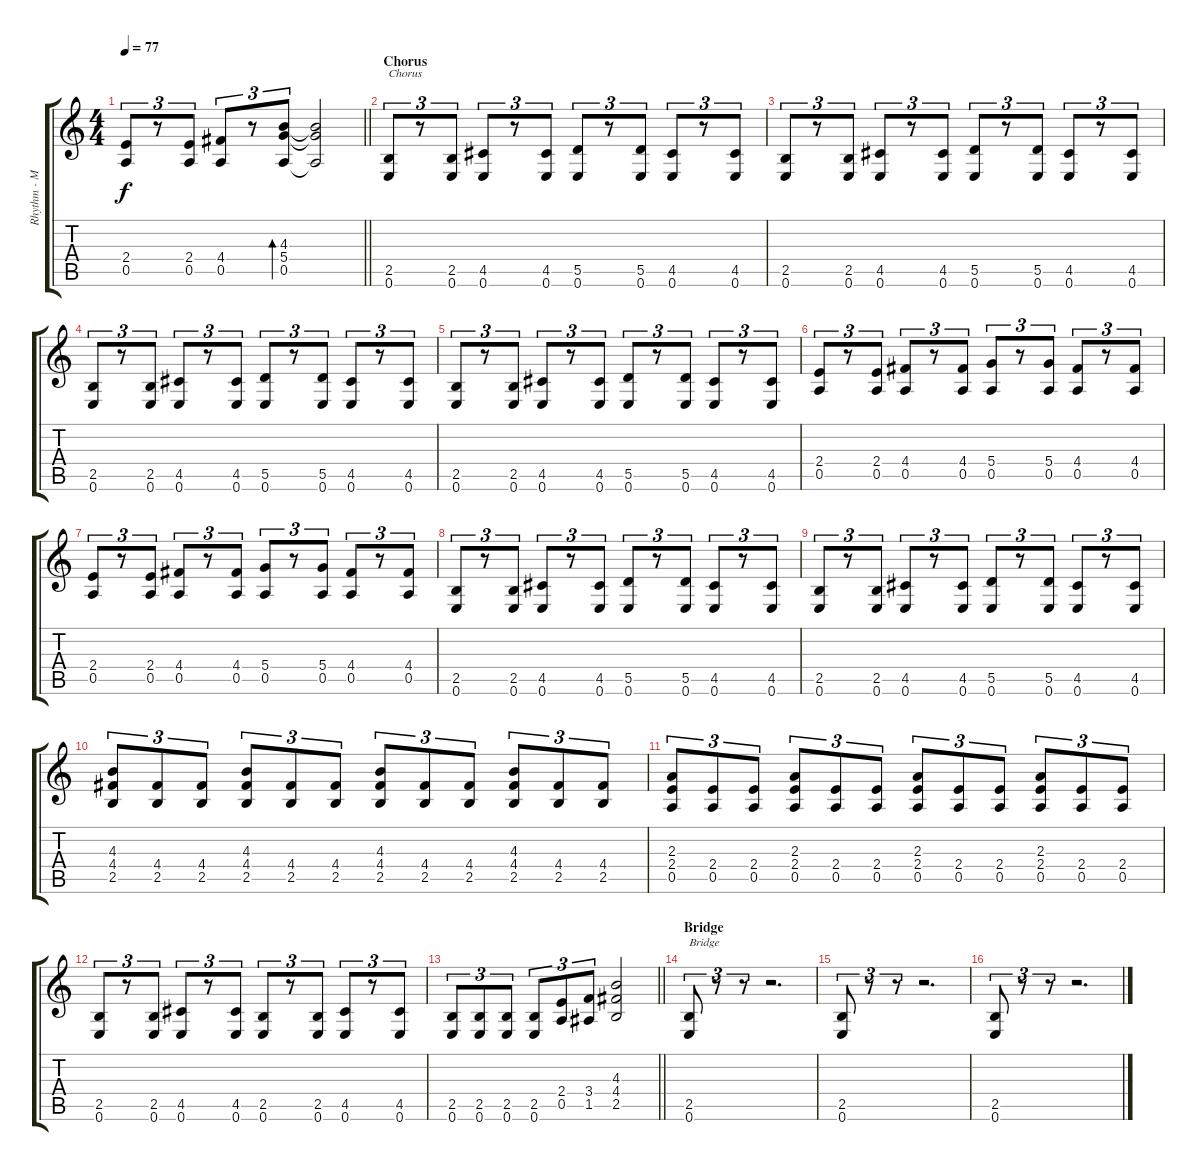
\track ("Rhythm - Malcolm" "Rhythm - M") {instrument overdrivenguitar}
\staff {score tabs}
\tuning (E4 B3 G3 D3 A2 E2) {hide}
\ts (4 4)
\tempo 77
\clef g2
\barLineRight lightlight
\ks c
(2.4 0.5).8{tu (3 2) dy f} r.8{tu (3 2)} (2.4 0.5).8{tu (3 2)} (4.4 0.5).8{tu (3 2)} r.8{tu (3 2)} (4.3 5.4 0.5).8{tu (3 2) bd 120} (4.3{t} 5.4{t} 0.5{t}).2 |
\section ("" "Chorus")
(2.5 0.6).8{tu (3 2) txt "Chorus" volume 13 instrument overdrivenguitar} r.8{tu (3 2)} (2.5 0.6).8{tu (3 2)} (4.5 0.6).8{tu (3 2)} r.8{tu (3 2)} (4.5 0.6).8{tu (3 2)} (5.5 0.6).8{tu (3 2)} r.8{tu (3 2)} (5.5 0.6).8{tu (3 2)} (4.5 0.6).8{tu (3 2)} r.8{tu (3 2)} (4.5 0.6).8{tu (3 2)} |
(2.5 0.6).8{tu (3 2)} r.8{tu (3 2)} (2.5 0.6).8{tu (3 2)} (4.5 0.6).8{tu (3 2)} r.8{tu (3 2)} (4.5 0.6).8{tu (3 2)} (5.5 0.6).8{tu (3 2)} r.8{tu (3 2)} (5.5 0.6).8{tu (3 2)} (4.5 0.6).8{tu (3 2)} r.8{tu (3 2)} (4.5 0.6).8{tu (3 2)} |
(2.5 0.6).8{tu (3 2)} r.8{tu (3 2)} (2.5 0.6).8{tu (3 2)} (4.5 0.6).8{tu (3 2)} r.8{tu (3 2)} (4.5 0.6).8{tu (3 2)} (5.5 0.6).8{tu (3 2)} r.8{tu (3 2)} (5.5 0.6).8{tu (3 2)} (4.5 0.6).8{tu (3 2)} r.8{tu (3 2)} (4.5 0.6).8{tu (3 2)} |
(2.5 0.6).8{tu (3 2)} r.8{tu (3 2)} (2.5 0.6).8{tu (3 2)} (4.5 0.6).8{tu (3 2)} r.8{tu (3 2)} (4.5 0.6).8{tu (3 2)} (5.5 0.6).8{tu (3 2)} r.8{tu (3 2)} (5.5 0.6).8{tu (3 2)} (4.5 0.6).8{tu (3 2)} r.8{tu (3 2)} (4.5 0.6).8{tu (3 2)} |
(2.4 0.5).8{tu (3 2)} r.8{tu (3 2)} (2.4 0.5).8{tu (3 2)} (4.4 0.5).8{tu (3 2)} r.8{tu (3 2)} (4.4 0.5).8{tu (3 2)} (5.4 0.5).8{tu (3 2)} r.8{tu (3 2)} (5.4 0.5).8{tu (3 2)} (4.4 0.5).8{tu (3 2)} r.8{tu (3 2)} (4.4 0.5).8{tu (3 2)} |
(2.4 0.5).8{tu (3 2)} r.8{tu (3 2)} (2.4 0.5).8{tu (3 2)} (4.4 0.5).8{tu (3 2)} r.8{tu (3 2)} (4.4 0.5).8{tu (3 2)} (5.4 0.5).8{tu (3 2)} r.8{tu (3 2)} (5.4 0.5).8{tu (3 2)} (4.4 0.5).8{tu (3 2)} r.8{tu (3 2)} (4.4 0.5).8{tu (3 2)} |
(2.5 0.6).8{tu (3 2)} r.8{tu (3 2)} (2.5 0.6).8{tu (3 2)} (4.5 0.6).8{tu (3 2)} r.8{tu (3 2)} (4.5 0.6).8{tu (3 2)} (5.5 0.6).8{tu (3 2)} r.8{tu (3 2)} (5.5 0.6).8{tu (3 2)} (4.5 0.6).8{tu (3 2)} r.8{tu (3 2)} (4.5 0.6).8{tu (3 2)} |
(2.5 0.6).8{tu (3 2)} r.8{tu (3 2)} (2.5 0.6).8{tu (3 2)} (4.5 0.6).8{tu (3 2)} r.8{tu (3 2)} (4.5 0.6).8{tu (3 2)} (5.5 0.6).8{tu (3 2)} r.8{tu (3 2)} (5.5 0.6).8{tu (3 2)} (4.5 0.6).8{tu (3 2)} r.8{tu (3 2)} (4.5 0.6).8{tu (3 2)} |
(4.3 4.4 2.5).8{tu (3 2)} (4.4 2.5).8{tu (3 2)} (4.4 2.5).8{tu (3 2)} (4.3 4.4 2.5).8{tu (3 2)} (4.4 2.5).8{tu (3 2)} (4.4 2.5).8{tu (3 2)} (4.3 4.4 2.5).8{tu (3 2)} (4.4 2.5).8{tu (3 2)} (4.4 2.5).8{tu (3 2)} (4.3 4.4 2.5).8{tu (3 2)} (4.4 2.5).8{tu (3 2)} (4.4 2.5).8{tu (3 2)} |
(2.3 2.4 0.5).8{tu (3 2)} (2.4 0.5).8{tu (3 2)} (2.4 0.5).8{tu (3 2)} (2.3 2.4 0.5).8{tu (3 2)} (2.4 0.5).8{tu (3 2)} (2.4 0.5).8{tu (3 2)} (2.3 2.4 0.5).8{tu (3 2)} (2.4 0.5).8{tu (3 2)} (2.4 0.5).8{tu (3 2)} (2.3 2.4 0.5).8{tu (3 2)} (2.4 0.5).8{tu (3 2)} (2.4 0.5).8{tu (3 2)} |
(2.5 0.6).8{tu (3 2)} r.8{tu (3 2)} (2.5 0.6).8{tu (3 2)} (4.5 0.6).8{tu (3 2)} r.8{tu (3 2)} (4.5 0.6).8{tu (3 2)} (2.5 0.6).8{tu (3 2)} r.8{tu (3 2)} (2.5 0.6).8{tu (3 2)} (4.5 0.6).8{tu (3 2)} r.8{tu (3 2)} (4.5 0.6).8{tu (3 2)} |
\barLineRight lightlight
(2.5 0.6).8{tu (3 2)} (2.5 0.6).8{tu (3 2)} (2.5 0.6).8{tu (3 2)} (2.5 0.6).8{tu (3 2)} (2.4 0.5).8{tu (3 2)} (3.4 1.5).8{tu (3 2)} (4.3 4.4 2.5).2 |
\section ("" "Bridge")
(2.5 0.6).8{tu (3 2) txt "Bridge"} r.8{tu (3 2)} r.8{tu (3 2)} r.2{d} |
(2.5 0.6).8{tu (3 2)} r.8{tu (3 2)} r.8{tu (3 2)} r.2{d} |
(2.5 0.6).8{tu (3 2)} r.8{tu (3 2)} r.8{tu (3 2)} r.2{d}
